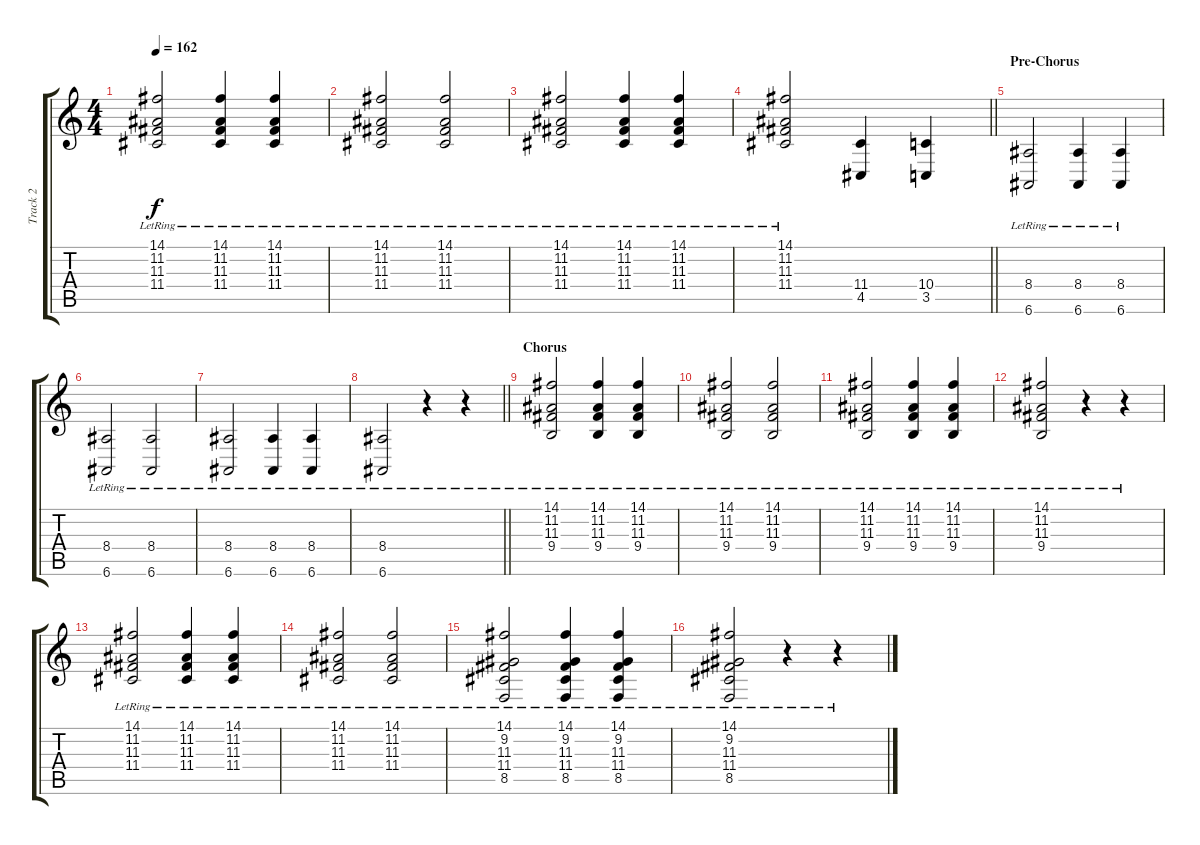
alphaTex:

\track ("Track 2" "Track 2") {instrument acousticgrandpiano}
\staff {score tabs}
\tuning (E4 B3 G3 D3 A2 E2) {hide}
\ts (4 4)
\tempo 162
\clef g2
\ks c
(14.1{lr} 11.2 11.3 11.4{lr}).2{dy f} (14.1{lr} 11.2 11.3 11.4{lr}).4 (14.1{lr} 11.2 11.3 11.4{lr}).4 |
(14.1{lr} 11.2 11.3 11.4{lr}).2 (14.1{lr} 11.2 11.3 11.4{lr}).2 |
(14.1{lr} 11.2 11.3 11.4{lr}).2 (14.1{lr} 11.2 11.3 11.4{lr}).4 (14.1{lr} 11.2 11.3 11.4{lr}).4 |
\barLineRight lightlight
(14.1{lr} 11.2 11.3 11.4{lr}).2 (11.4 4.5).4 (10.4 3.5).4 |
\section ("" "Pre-Chorus")
(8.4{lr} 6.6).2 (8.4{lr} 6.6).4 (8.4{lr} 6.6).4 |
(8.4{lr} 6.6).2 (8.4{lr} 6.6).2 |
(8.4{lr} 6.6).2 (8.4{lr} 6.6).4 (8.4{lr} 6.6).4 |
\barLineRight lightlight
(8.4{lr} 6.6).2 r.4 r.4 |
\section ("" "Chorus")
(14.1{lr} 11.2 11.3 9.4{lr}).2 (14.1{lr} 11.2 11.3 9.4{lr}).4 (14.1{lr} 11.2 11.3 9.4{lr}).4 |
(14.1{lr} 11.2 11.3 9.4{lr}).2 (14.1{lr} 11.2 11.3 9.4{lr}).2 |
(14.1{lr} 11.2 11.3 9.4{lr}).2 (14.1{lr} 11.2 11.3 9.4{lr}).4 (14.1{lr} 11.2 11.3 9.4{lr}).4 |
(14.1{lr} 11.2 11.3 9.4{lr}).2 r.4 r.4 |
(14.1{lr} 11.2 11.3 11.4{lr}).2 (14.1{lr} 11.2 11.3 11.4{lr}).4 (14.1{lr} 11.2 11.3 11.4{lr}).4 |
(14.1{lr} 11.2 11.3 11.4{lr}).2 (14.1{lr} 11.2 11.3 11.4{lr}).2 |
(14.1{lr} 9.2 11.3 11.4{lr} 8.5).2 (14.1{lr} 9.2 11.3 11.4{lr} 8.5).4 (14.1{lr} 9.2 11.3 11.4{lr} 8.5).4 |
(14.1{lr} 9.2 11.3 11.4{lr} 8.5).2 r.4 r.4
